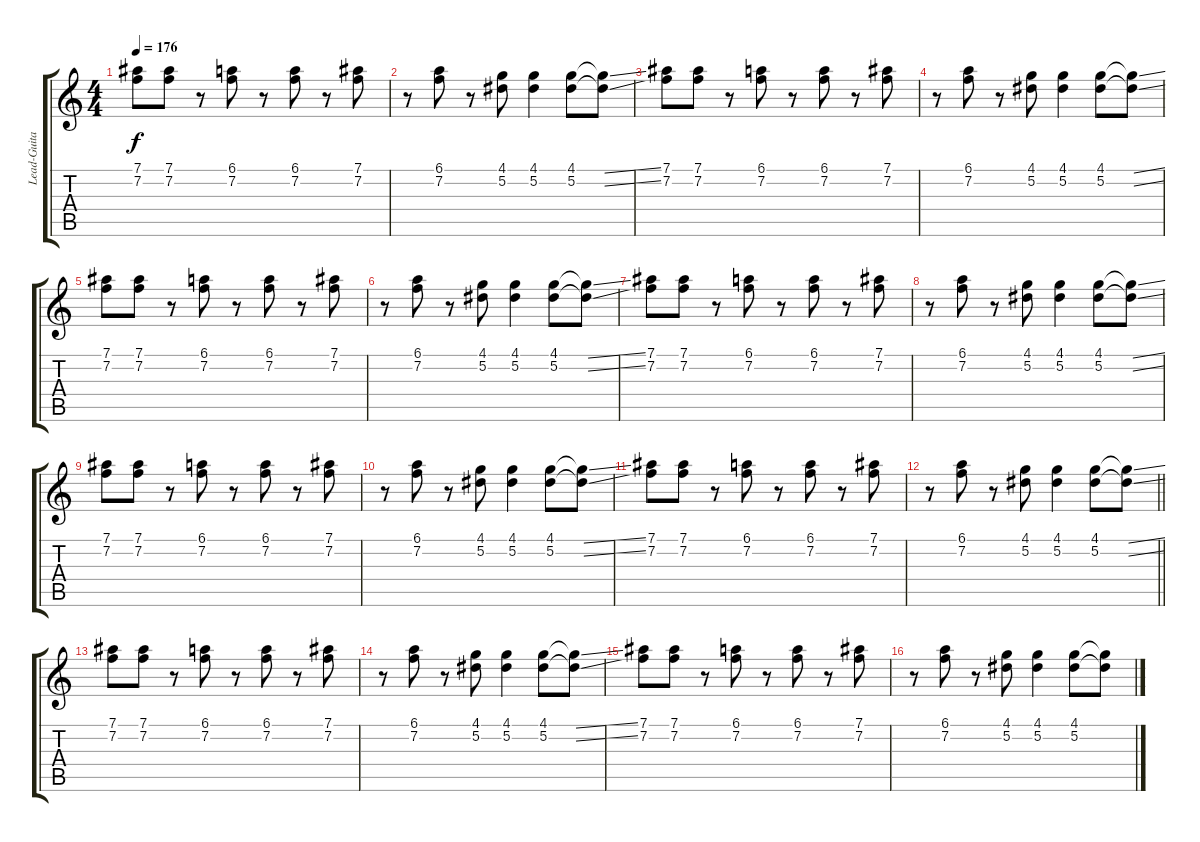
\track ("Lead-Guitar" "Lead-Guita") {instrument distortionguitar}
\staff {score tabs}
\tuning (Eb4 Bb3 Gb3 Db3 Ab2 Eb2) {hide}
\ts (4 4)
\tempo 176
\clef g2
\ks c
(7.1 7.2).8{dy f} (7.1 7.2).8 r.8 (6.1 7.2).8 r.8 (6.1 7.2).8 r.8 (7.1 7.2).8 |
r.8 (6.1 7.2).8 r.8 (4.1 5.2).8 (4.1 5.2).4 (4.1 5.2).8 (4.1{ss t} 5.2{ss t}).8 |
(7.1 7.2).8 (7.1 7.2).8 r.8 (6.1 7.2).8 r.8 (6.1 7.2).8 r.8 (7.1 7.2).8 |
r.8 (6.1 7.2).8 r.8 (4.1 5.2).8 (4.1 5.2).4 (4.1 5.2).8 (4.1{ss t} 5.2{ss t}).8 |
(7.1 7.2).8 (7.1 7.2).8 r.8 (6.1 7.2).8 r.8 (6.1 7.2).8 r.8 (7.1 7.2).8 |
r.8 (6.1 7.2).8 r.8 (4.1 5.2).8 (4.1 5.2).4 (4.1 5.2).8 (4.1{ss t} 5.2{ss t}).8 |
(7.1 7.2).8 (7.1 7.2).8 r.8 (6.1 7.2).8 r.8 (6.1 7.2).8 r.8 (7.1 7.2).8 |
r.8 (6.1 7.2).8 r.8 (4.1 5.2).8 (4.1 5.2).4 (4.1 5.2).8 (4.1{ss t} 5.2{ss t}).8 |
(7.1 7.2).8 (7.1 7.2).8 r.8 (6.1 7.2).8 r.8 (6.1 7.2).8 r.8 (7.1 7.2).8 |
r.8 (6.1 7.2).8 r.8 (4.1 5.2).8 (4.1 5.2).4 (4.1 5.2).8 (4.1{ss t} 5.2{ss t}).8 |
(7.1 7.2).8 (7.1 7.2).8 r.8 (6.1 7.2).8 r.8 (6.1 7.2).8 r.8 (7.1 7.2).8 |
\barLineRight lightlight
r.8 (6.1 7.2).8 r.8 (4.1 5.2).8 (4.1 5.2).4 (4.1 5.2).8 (4.1{ss t} 5.2{ss t}).8 |
(7.1 7.2).8 (7.1 7.2).8 r.8 (6.1 7.2).8 r.8 (6.1 7.2).8 r.8 (7.1 7.2).8 |
r.8 (6.1 7.2).8 r.8 (4.1 5.2).8 (4.1 5.2).4 (4.1 5.2).8 (4.1{ss t} 5.2{ss t}).8 |
(7.1 7.2).8 (7.1 7.2).8 r.8 (6.1 7.2).8 r.8 (6.1 7.2).8 r.8 (7.1 7.2).8 |
r.8 (6.1 7.2).8 r.8 (4.1 5.2).8 (4.1 5.2).4 (4.1 5.2).8 (4.1{ss t} 5.2{ss t}).8
